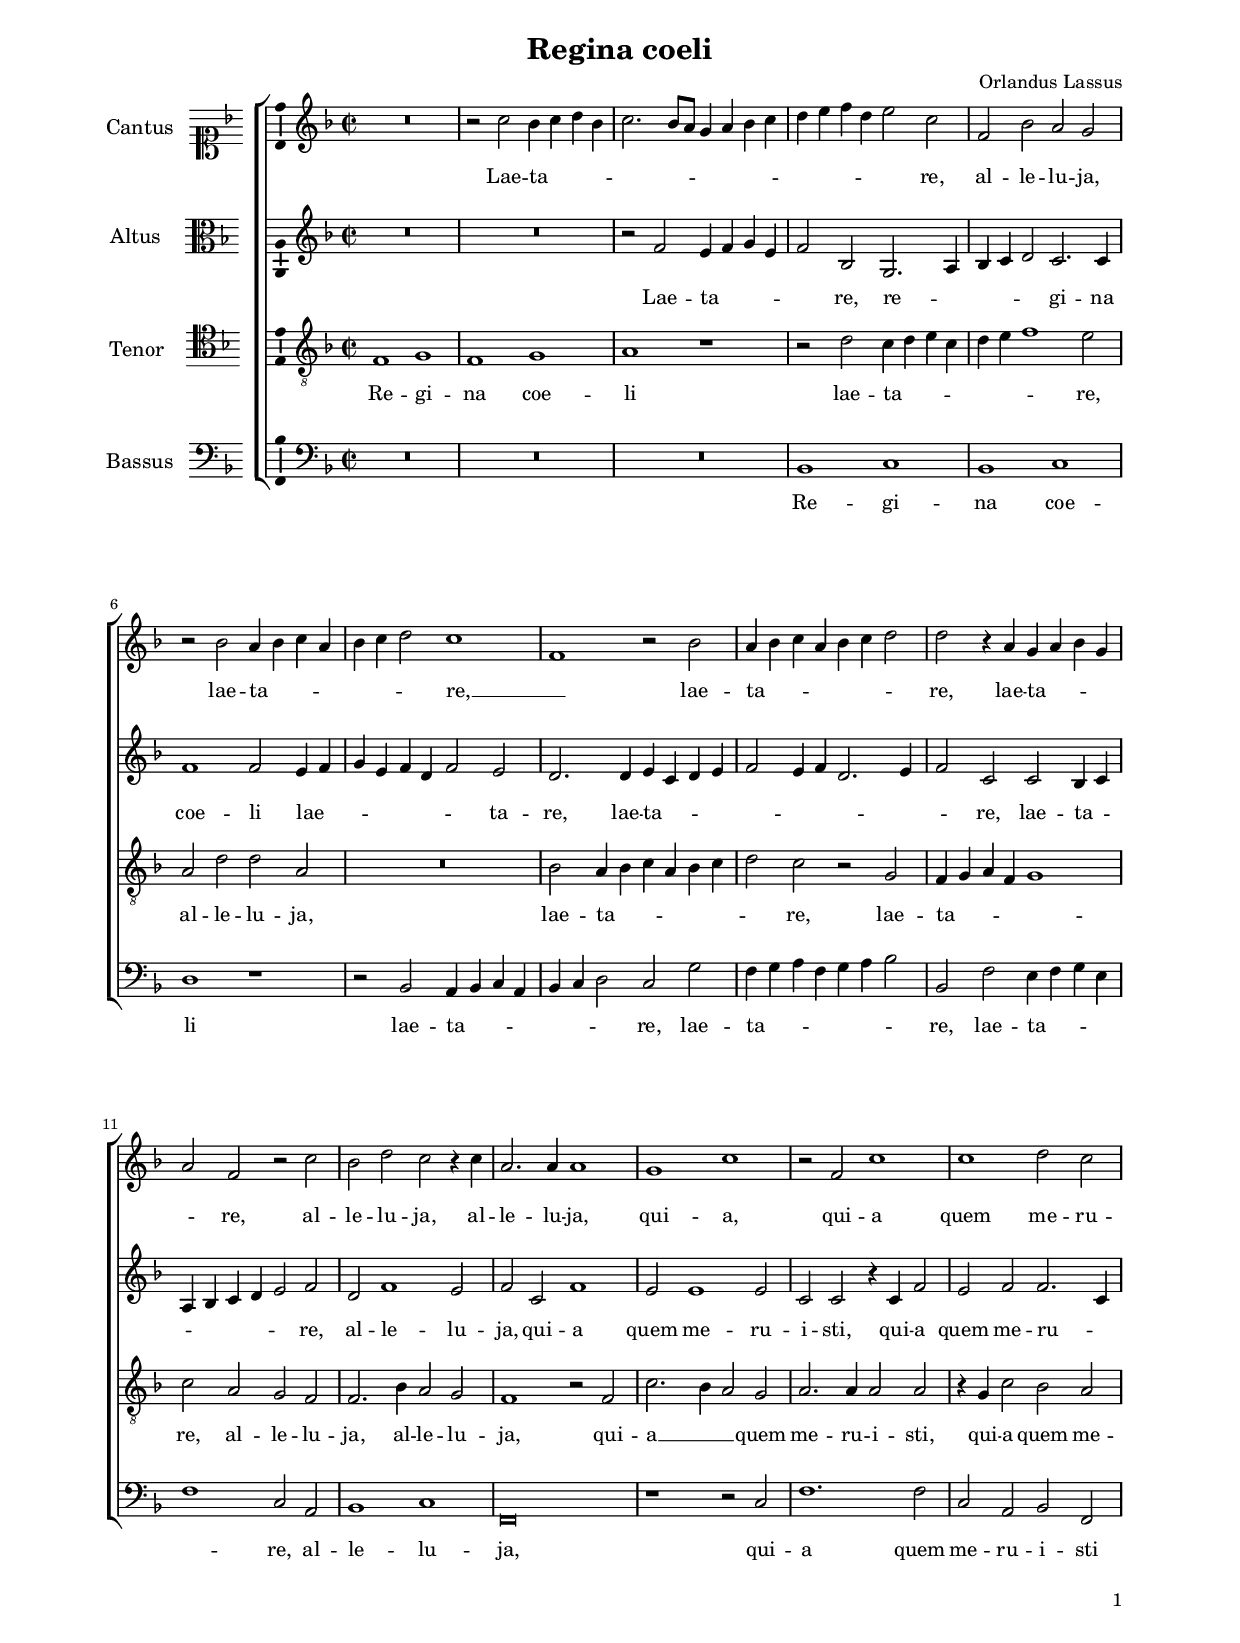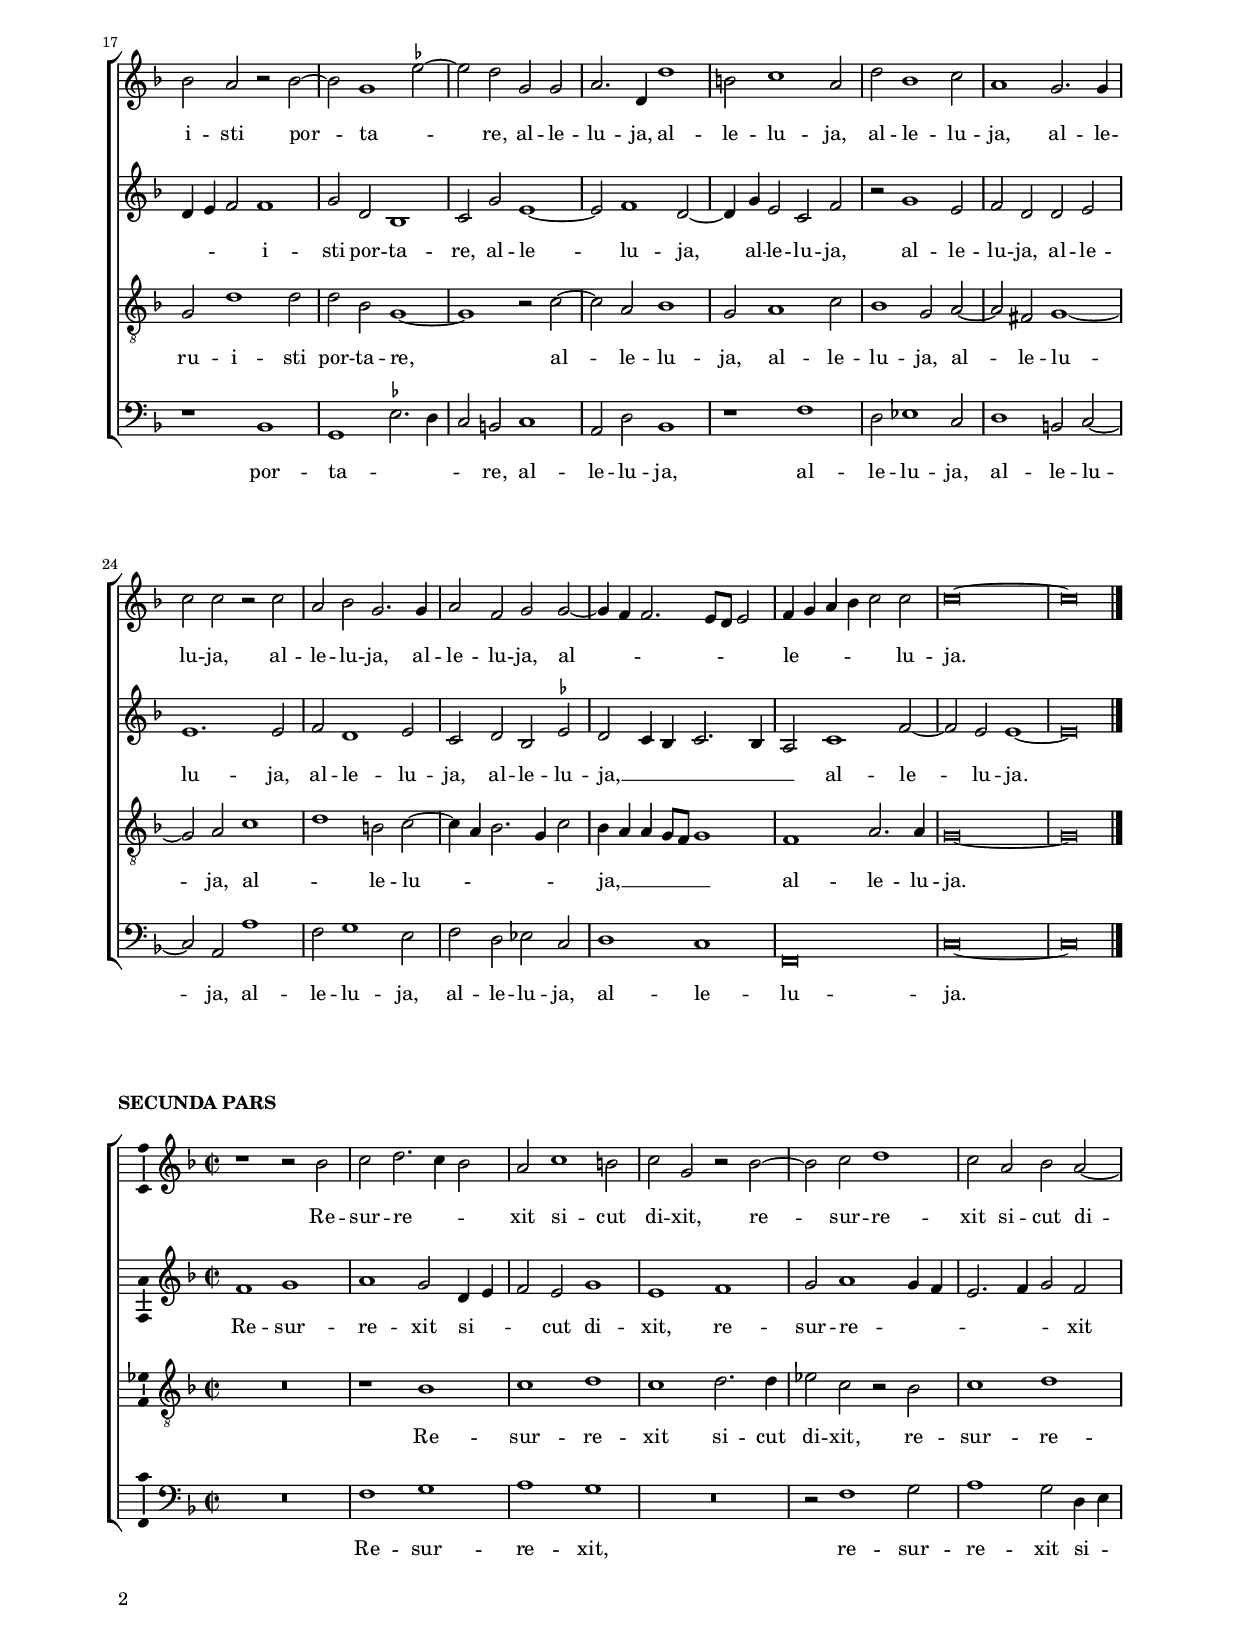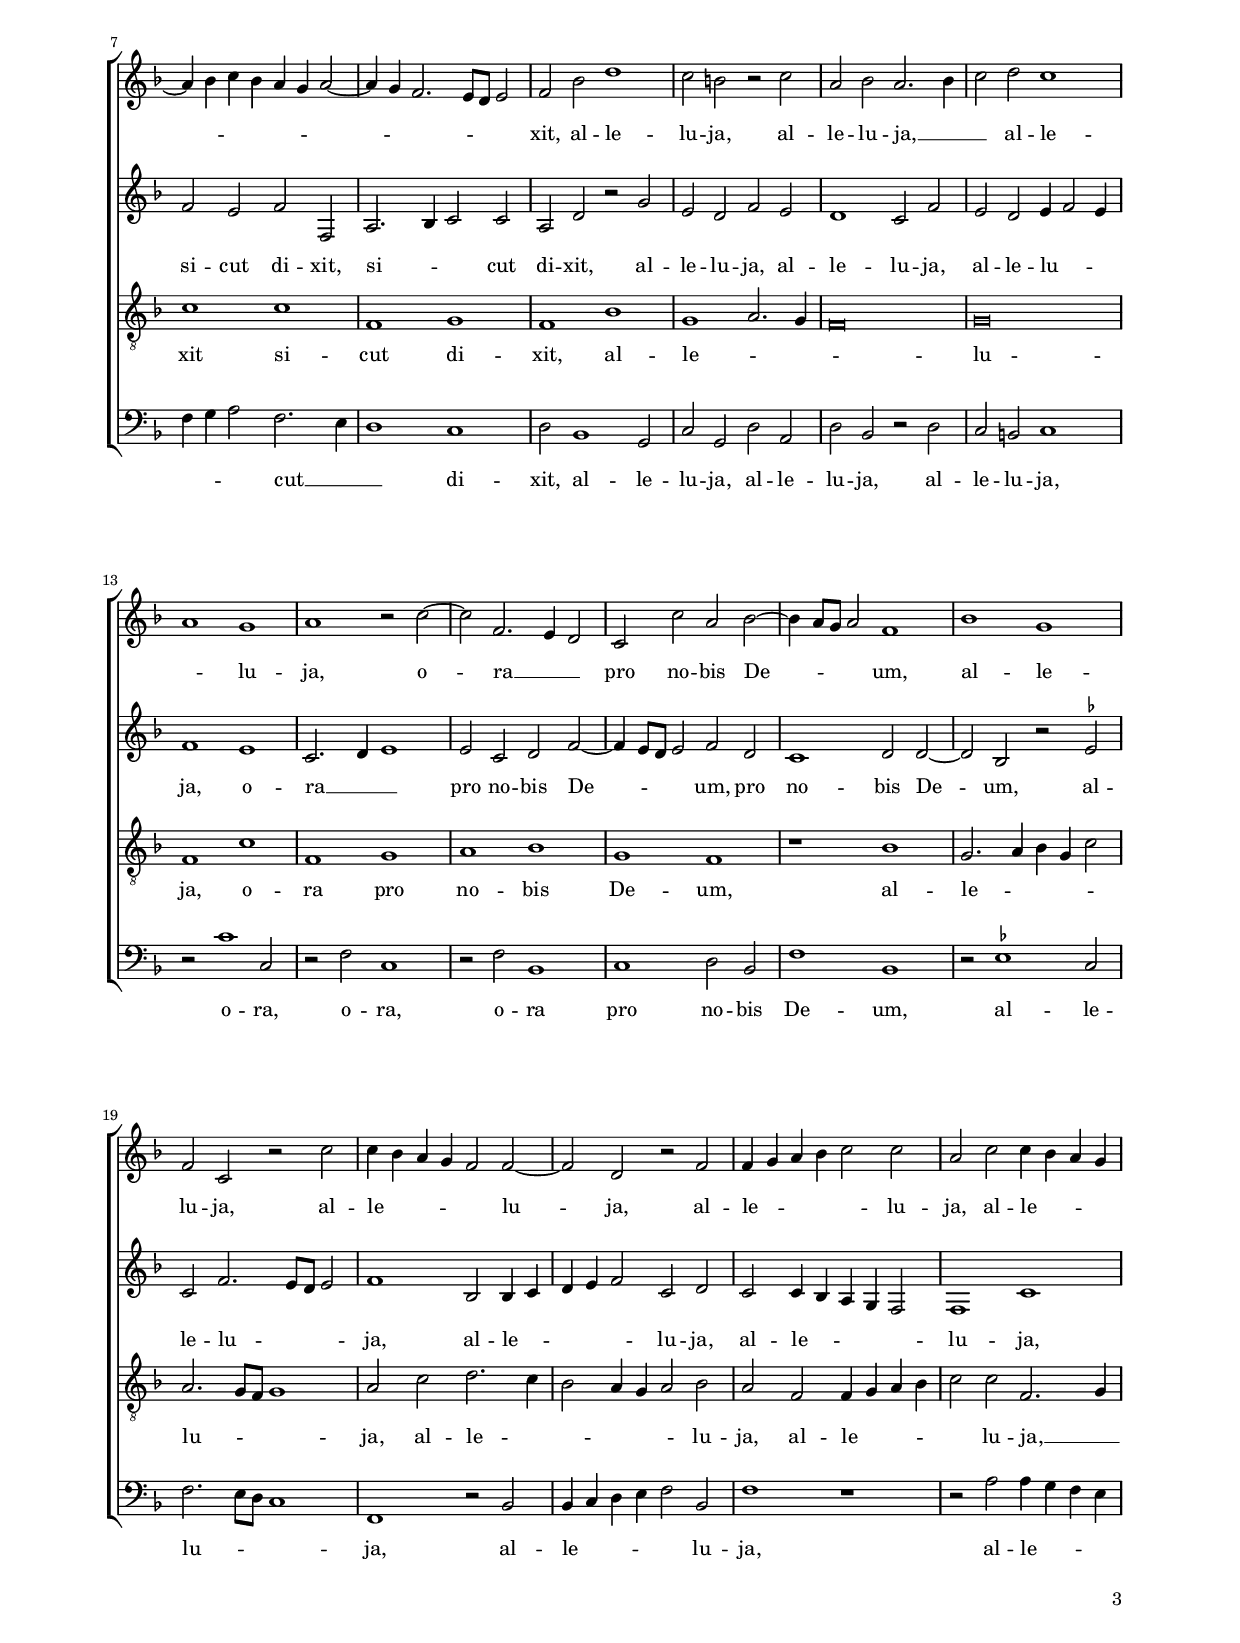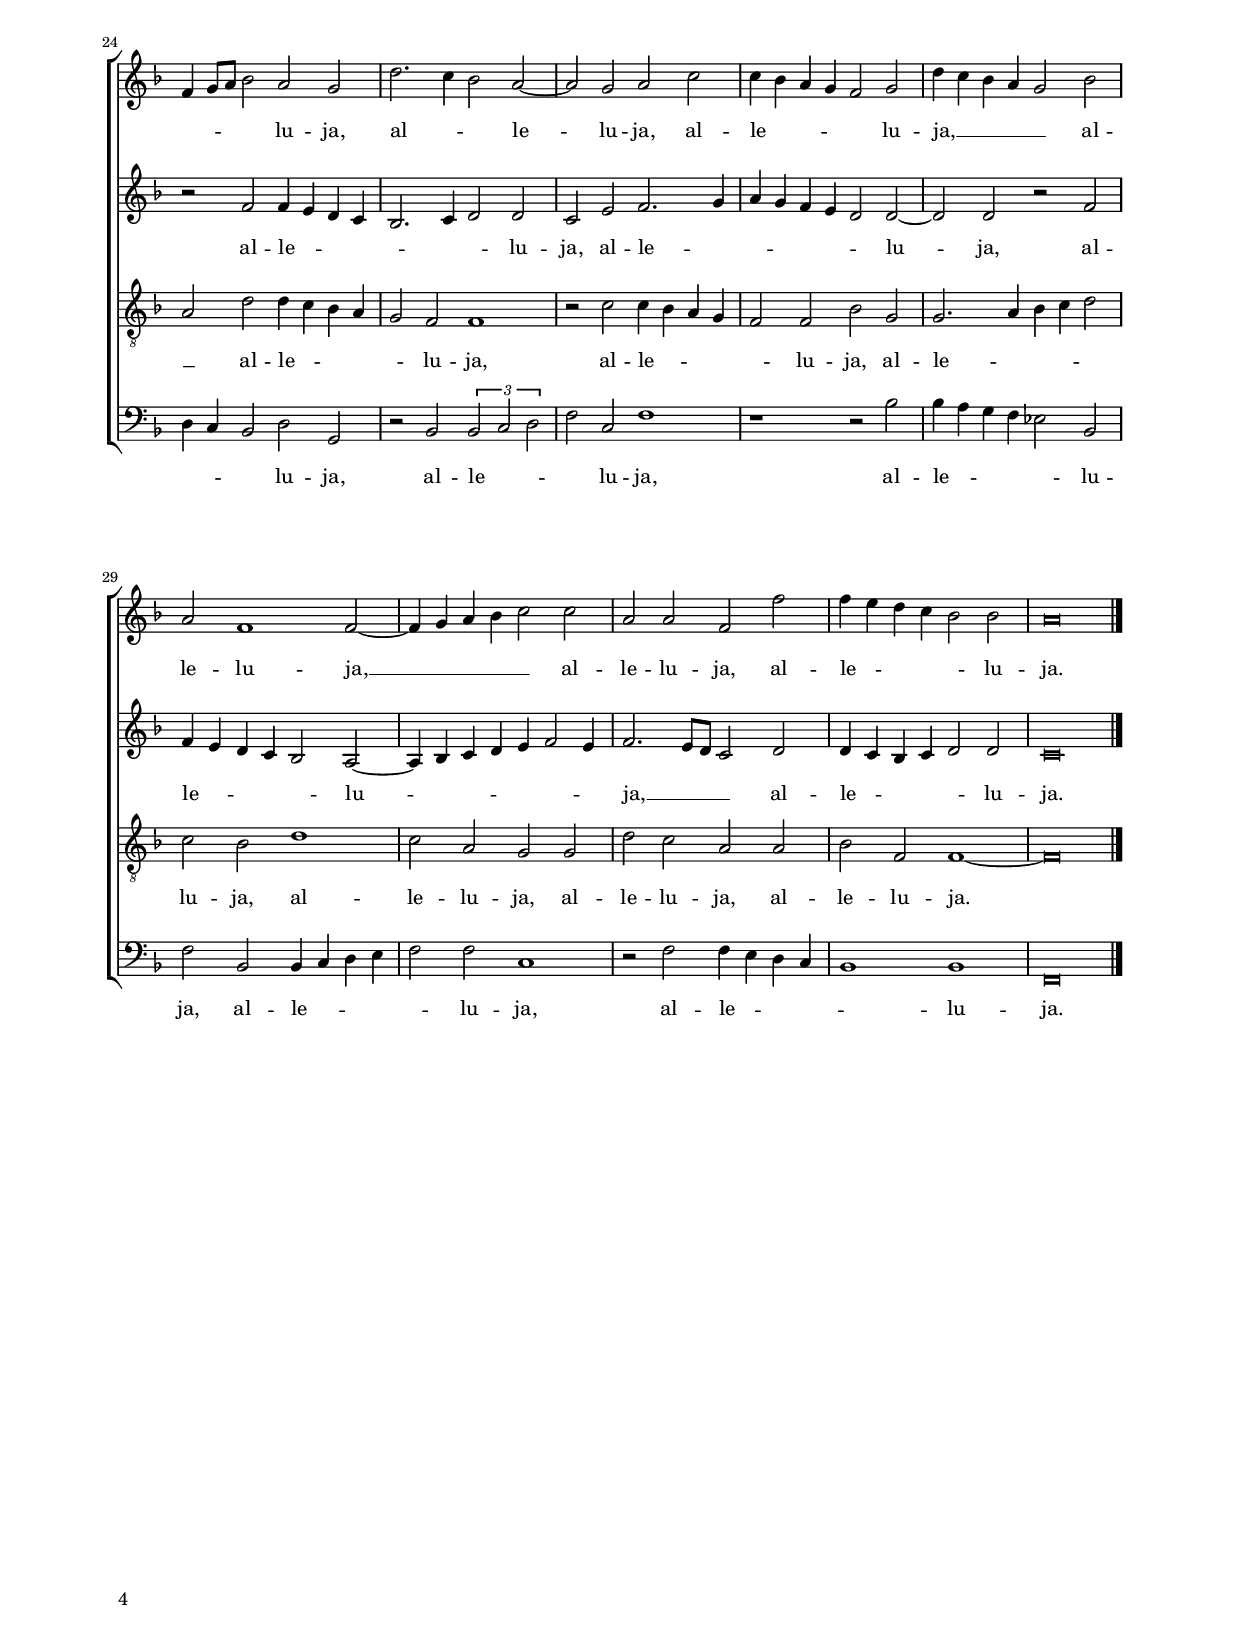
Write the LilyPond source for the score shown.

\header
{
  title="Regina coeli"
  composer="Orlandus Lassus"
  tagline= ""
}

\version "2.22.1"
\include "deutsch.ly"
#(set-global-staff-size 16)
#(ly:set-option 'point-and-click #f)

	
	ficta = { \once \set suggestAccidentals = ##t }
	
	forget = #(define-music-function (music) (ly:music?) #{
		\accidentalStyle forget
		$music
		\accidentalStyle default
		#})
    
    m = \melisma
    me = \melismaEnd


\paper
	{
	top-margin = 1.8 \cm
	bottom-margin = 1.2 \cm
	left-margin = 2 \cm
	right-margin = 2 \cm
	ragged-bottom = ##f
	ragged-last-bottom = ##t
	print-page-number = ##f
	score-system-spacing = #'((basic-distance . 20) (minimum-distance . 14) (padding . 8) (strechability . 150))
	system-system-spacing = #'((basic-distance . 20) (minimum-distance . 14) (padding . 8) (strechability . 150))
    oddFooterMarkup=\markup   \fill-line { "" \fromproperty #'page:page-number-string }
    evenFooterMarkup=\markup  \fill-line { \fromproperty #'page:page-number-string "" }
    last-bottom-spacing = #'((basic-distance . 11) (minimum-distance . 8) (padding . 4))
%	systems-per-page = 3
%	min-systems-per-page = 3
	}

global = {
	\key f \major
	\time 2/2 \set Score.measureLength = #(ly:make-moment 2/1)
	\skip 1*2*30 \bar "|."
	}
	

incipitcantus = \markup { \score {
	{
	\set Staff.instrumentName = \markup { \fontsize #1 "Cantus" }
	\key f \major
	\clef soprano
	s4 \bar ""
	}
	\layout  {
	raggedright = ##t
	indent = 1.6 \cm
	line-width = 1.7\cm
	\context { \Staff \remove Time_signature_engraver }
	\override Staff.Clef.Y-extent = #'(0 . 0)
	}} \hspace #1 }
      
      
incipitaltus = \markup { \score {
	{
	\set Staff.instrumentName = \markup { \fontsize #1 "Altus" }
	\key f \major
	\clef alto
	s4 \bar ""
	}
	\layout  {
	raggedright = ##t
	indent = 1.6 \cm
	line-width = 1.7\cm
	\context { \Staff \remove Time_signature_engraver }
	\override Staff.Clef.Y-extent = #'(0 . 0)
	}} \hspace #1 }


incipittenor = \markup { \score {
	{
	\set Staff.instrumentName = \markup { \fontsize #1 "Tenor" }
	\key f \major
	\clef tenor
	s4 \bar ""
	}
	\layout  {
	raggedright = ##t
	indent = 1.6 \cm
	line-width = 1.7\cm
	\context { \Staff \remove Time_signature_engraver }
	\override Staff.Clef.Y-extent = #'(0 . 0)
	}} \hspace #1 }
      
      
incipitbassus = \markup { \score {
	{
	\set Staff.instrumentName = \markup { \fontsize #1 "Bassus" }
	\key f \major
	\clef bass
	s4 \bar ""
	}
	\layout  {
	raggedright = ##t
	indent = 1.6 \cm
	line-width = 1.7\cm
	\context { \Staff \remove Time_signature_engraver }
	\override Staff.Clef.Y-extent = #'(0 . 0)
	}} \hspace #1 }


cantus =  \relative c''
	{
	R\breve
	r2 c b4 \m c d b
	c2. b8 a g4 a b c
	d4 e f d e2 \me c
%5
	f,2 b a g |
	r2 b a4 \m b c a
	b4 c d2 \me c1 \m
	f,1 \me r2 b
	a4 \m b c a b c d2 \me
%10
	d2 r4 a g \m a b g |
	a2 \me f r c'
	b2 d c r4 c
	a2. a4 a1
	g1 c
%15
	r2 f, c'1 |
	c1 d2 c
	b2 a r b~
	b2 g1 \m \ficta es'2~
	es2 \me d g, g
%20
	a2. d,4 d'1 |
	h2 c1 a2
	d2 b1 c2
	a1 g2. g4
	c2 c r c
%25
	a2 b g2. g4 |
	a2 f g g~
	g4 \m f f2. e8 d e2 \me
	f4 \m g a b c2 \me c
	c\breve~
%30
	c\breve |
	}
	

altus =  \relative c'
        {
	R\breve
	R\breve
	r2 f e4 \m f g e
	f2 \me b, g2. \m a4
%5
	b4 c d2 \me c2. c4 |
	f1 f2 e4 \m f
	g4 e f d f2 \me e
	d2. d4 e4 \m c d e
	f2 e4 f d2. e4
%10
	f2 \me c c b4 \m c |
	a4 b c d e2 \me f
	d2 f1 e2
	f2 c f1
	e2 e1 e2
%15
	c2 c r4 c f2 |
	e2 f f2. \m c4
	d4 e f2 \me f1
	g2 d b1
	c2 g' e1~
%20
	e2 f1 d2~ |
	d4 g e2 c f
	r2 g1 e2
	f2 d d e
	e1. e2
%25
	f2 d1 e2 |
	c2 d b \ficta es
	d2 \m c4 b c2. b4
	a2 \me c1 f2~
	f2 e e1~
%30
	e\breve |
	}


tenor =  \relative c'
	{
	f,1 g
	f1 g
	a1 r
	r2 d c4 \m d e c
%5
	d4 e f1 \me e2 |
	a,2 d d a
	R\breve
	b2 a4 \m b c a b c
	d2 \me c r g
%10
	f4 \m g a f g1 \me |
	c2 a g f
	f2. b4 a2 g
	f1 r2 f
	c'2. \m b4 a2 \me g
%15
	a2. a4 a2 a |
	r4 g c2 b a
	g2 d'1 d2
	d2 b g1~
	g1 r2 c~
%20
	c2 a b1 |
	g2 a1 c2
	b1 g2 a~
	a2 fis g1~
	g2 a c1 \m
%25
	d1 \me h2 c~ |
	c4 \m a b2. g4 c2 \me
	b4 \m a a g8 f g1 \me
	f1 a2. a4
	g\breve~
%30
	g\breve |
	}


bassus  =  \relative c
	{
	R\breve
	R\breve
	R\breve
	b1 c
%5
	b1 c |
	d1 r
	r2 b a4 \m b c a
	b4 c d2 \me c g'
	f4 \m g a f g a b2 \me
%10
	b,2 f' e4 \m f g e |
	f1 \me c2 a
	b1 c
	f,\breve
	r1 r2 c'
%15
	f1. f2 |
	c2 a b f
	r1 b
	g1 \m \ficta es'2. d4
	c2 \me h c1
%20
	a2 d b1 |
	r1 f'1
	d2 es1 c2
	d1 h2 c~
	c2 a a'1
%25
	f2 g1 e2 |
	f2 d es c
	d1 c
	f,\breve
	c'\breve~
%30
	c\breve |
	}
	
lyricscantus = \lyricmode {
	Lae -- ta -- re,
	al -- le -- lu -- ja,
	lae -- ta -- re, __
	lae -- ta -- re,
	lae -- ta -- re,
	al -- le -- lu -- ja,
	al -- le -- lu -- ja,
	qui -- a,
	qui -- a quem me -- ru -- i -- sti por -- ta -- re,
	al -- le -- lu -- ja,
	al -- le -- lu -- ja,
	al -- le -- lu -- ja,
	al -- le -- lu -- ja,
	al -- le -- lu -- ja,
	al -- le -- lu -- ja,
	al -- le -- lu -- ja.
	}
	
	
lyricsaltus = \lyricmode {
	Lae -- ta -- re,
	re -- gi -- na coe -- li lae -- ta -- re,
	lae -- ta -- re,
	lae -- ta -- re,
	al -- le -- lu -- ja,
	qui -- a quem me -- ru -- i -- sti,
	qui -- a quem me -- ru -- i -- sti por -- ta -- re,
	al -- le -- lu -- ja,
	al -- le -- lu -- ja,
	al -- le -- lu -- ja,
	al -- le -- lu -- ja,
	al -- le -- lu -- ja,
	al -- le -- lu -- ja, __
	al -- le -- lu -- ja.
	}
	

lyricstenor = \lyricmode {
	Re -- gi -- na coe -- li lae -- ta -- re,
	al -- le -- lu -- ja,
	lae -- ta -- re,
	lae -- ta -- re,
	al -- le -- lu -- ja,
	al -- le -- lu -- ja,
	qui -- a __ quem me -- ru -- i -- sti,
	qui -- a quem me -- ru -- i -- sti por -- ta -- re,
	al -- le -- lu -- ja,
	al -- le -- lu -- ja,
	al -- le -- lu -- ja,
	al -- le -- lu -- ja, __
	al -- le -- lu -- ja.
	}
	
	
lyricsbassus = \lyricmode {
	Re -- gi -- na coe -- li lae -- ta -- re,
	lae -- ta -- re,
	lae -- ta -- re,
	al -- le -- lu -- ja,
	qui -- a quem me -- ru -- i -- sti por -- ta -- re,
	al -- le -- lu -- ja,
	al -- le -- lu -- ja,
	al -- le -- lu -- ja,
	al -- le -- lu -- ja,
	al -- le -- lu -- ja,
	al -- le -- lu -- ja.
	}
	

\score
{  
  % \transpose {
	\new ChoirStaff \with { \override StaffGrouper.staff-staff-spacing.basic-distance = #13 }
	<<
	
	\new Staff << \global
	\new Voice="v1" {
		\set Staff.instrumentName=\incipitcantus
		\set Staff.midiInstrument = "reed organ"
		\clef "treble"
		\cantus }
	\new Lyrics \lyricsto "v1" {\lyricscantus }
	>>

	
	\new Staff << \global
	\new Voice="v2" {
		\set Staff.instrumentName=\incipitaltus
		\set Staff.midiInstrument = "reed organ"
		\clef "treble" 
		\altus}
	\new Lyrics \lyricsto "v2" {\lyricsaltus }
	>>

	
	\new Staff << \global
	\new Voice="v3" {
		\set Staff.instrumentName=\incipittenor
		\set Staff.midiInstrument = "reed organ"
		\clef "G_8"
		\tenor }
	\new Lyrics \lyricsto "v3" {\lyricstenor }
	>>

	
	\new Staff << \global
	\new Voice="v4" {
		\set Staff.instrumentName=\incipitbassus
		\set Staff.midiInstrument = "reed organ"
		\clef "bass" 
		\bassus }
	\new Lyrics \lyricsto "v4" {\lyricsbassus}
	>>
	
	>>
	% } % transpose
		
	\layout
	{
	indent = 2.5 \cm
	\context { \Lyrics \override VerticalAxisGroup.nonstaff-relatedstaff-spacing.padding = #2 }
%	\context { \Lyrics \override LyricText.font-size = #1 }
	\context { \Staff \override TimeSignature.break-visibility = #end-of-line-invisible }
	\context { \Staff \consists "Ambitus_engraver" }
	\context { \Score \override BarNumber.padding = #2 }
	\context { \Voice \override NoteHead.style = #'baroque }
	}
	
\midi
	{
    	\tempo 2 = 90
	}
	
}

%%%%%%%%%%%%%%%%%%%%  PARS SECUNDA


global = {
	\key f \major
	\time 2/2 \set Score.measureLength = #(ly:make-moment 2/1)
	\skip 1*2*33 \bar "|."
	}

	
cantus =  \relative c''
	{
	r1 r2 b
	c2 d2. \m c4 b2 \me
	a2 c1 h2
	c2 g r b~
%5
	b2 c d1 |
	c2 a b a~
	a4 \m b c b a g a2~
	a4 g f2. e8 d e2 \me
	f2 b d1
%10
	c2 h r c |
	a2 b a2. \m b4
	c2 \me d c1 \m
	a1 \me g
	a1 r2 c~
%15
	c2 f,2. \m e4 d2 \me |
	c2 c' a b~
	b4 \m a8 g a2 \me f1
	b1 g
	f2 c r c'
%20
	c4 \m b a g f2 \me f~ |
	f2 d r f
	f4 \m g a b c2 \me c
	a2 c c4 \m b a g
	f4 g8a b2 \me a g
%25
	d'2. \m c4 b2 \me a~ |
	a2 g a c
	c4 \m b a g f2 \me g
	d'4 \m c b a g2 \me b
	a2 f1 f2~
%30
	f4 \m g a b c2 \me c |
	a2 a f f'
	f4 \m e d c b2 \me b
	a\breve |
	}
	

altus =  \relative c'
        {
	f1 g
	a1 g2 d4 \m e
	f2 \me e g1
	e1 f
%5
	g2 a1 \m g4 f |
	e2. f4 g2 \me f
	f2 e f f,
	a2. \m b4 c2 \me c
	a2 d r g
%10
	e2 d f e |
	d1 c2 f
	e2 d e4 \m f2 e4 \me
	f1 e
	c2. \m d4 e1 \me
%15
	e2 c d f~ |
	f4 \m e8 d e2 \me f d
	c1 d2 d~
	d2 b r2 \ficta es
	c2 f2. \m e8 d e2 \me
%20
	f1 b,2 b4 \m c |
	d4 e f2 \me c d
	c2 c4 \m b a g f2 \me
	f1 c'
	r2 f f4 \m e d c
%25
	b2. c4 d2 \me d |
	c2 e f2. \m g4
	a4 g f e d2 \me d~
	d2 d r f
	f4 \m e d c b2 \me a~
%30
	a4 \m b c d e f2 e4 \me
	f2. \m e8 d c2 \me d
	d4 \m c b c d2 \me d
	c\breve |
	}


tenor =  \relative c'
	{
	R\breve
	r1 b
	c1 d
	c1 d2. d4
%5
	es2 c r2 b |
	c1 d
	c1 c
	f,1 g
	f1 b
%10
	g1 \m a2. g4 |
	f\breve \me
	g\breve
	f1 c'
	f,1 g
%15
	a1 b |
	g1 f
	r1 b
	g2. \m a4 b g c2 \me
	a2. \m g8 f g1 \me
%20
	a2 c d2. \m c4 |
	b2 a4 g a2 \me b
	a2 f f4 \m g a b
	c2 \me c f,2. \m g4
	a2 \me d d4 \m c b a
%25
	g2 \me f f1 |
	r2 c' c4 \m b a g
	f2 \me f b g
	g2. \m a4 b c d2 \me
	c2 b d1
%30
	c2 a g g |
	d'2 c a a
	b2 f f1~
	f\breve |
	}


bassus  =  \relative c
	{
	R\breve
	f1 g
	a1 g
	R\breve
%5
	r2 f1 g2 |
	a1 g2 d4 \m e
	f4 g a2 \me f2. \m e4
	d1 \me c
	d2 b1 g2
%10
	c2 g d' a |
	d2 b r d
	c2 h c1
	r2 c'1 c,2
	r2 f c1
%15
	r2 f b,1 |
	c1 d2 b
	f'1 b,
	r2 \ficta es1 c2
	f2. \m e8 d c1 \me
%20
	f,1 r2 b |
	b4 \m c d e f2 \me b,
	f'1 r
	r2 a a4 \m g f e
	d4 c b2 \me d g,
%25
	r2 b \tuplet 3/2 { b2 \m c d } |
	f2 \me c f1
	r1 r2 b
	b4 \m a g f es2 \me b
	f'2 b, b4 \m c d e
%30
	f2 \me f c1 |
	r2 f f4 \m e d c
	b1 \me b
	f\breve |
	}
	
lyricscantus = \lyricmode {
	Re -- sur -- re -- xit si -- cut di -- xit,
	re -- sur -- re -- xit si -- cut di -- xit,
	al -- le -- lu -- ja,
	al -- le -- lu -- ja, __
	al -- le -- lu -- ja,
	o -- ra __ pro no -- bis De -- um,
	al -- le -- lu -- ja,
	al -- le -- lu -- ja,
	al -- le -- lu -- ja,
	al -- le -- lu -- ja,
	al -- le -- lu -- ja,
	al -- le -- lu -- ja, __
	al -- le -- lu -- ja, __
	al -- le -- lu -- ja,
	al -- le -- lu -- ja.
	}
	
	
lyricsaltus = \lyricmode {
	Re -- sur -- re -- xit si -- cut di -- xit,
	re -- sur -- re -- xit si -- cut di -- xit,
	si -- cut di -- xit,
	al -- le -- lu -- ja,
	al -- le -- lu -- ja,
	al -- le -- lu -- ja,
	o -- ra __ pro no -- bis De -- um,
	pro no -- bis De -- um,
	al -- le -- lu -- ja,
	al -- le -- lu -- ja,
	al -- le -- lu -- ja,
	al -- le -- lu -- ja,
	al -- le -- lu -- ja,
	al -- le -- lu -- ja, __
	al -- le -- lu -- ja.
	}
	

lyricstenor = \lyricmode {
	Re -- sur -- re -- xit si -- cut di -- xit,
	re -- sur -- re -- xit si -- cut di -- xit,
	al -- le -- lu -- ja,
	o -- ra pro no -- bis De -- um,
	al -- le -- lu -- ja,
	al -- le -- lu -- ja,
	al -- le -- lu -- ja, __
	al -- le -- lu -- ja,
	al -- le -- lu -- ja,
	al -- le -- lu -- ja,
	al -- le -- lu -- ja,
	al -- le -- lu -- ja,
	al -- le -- lu -- ja.
	}
	
	
lyricsbassus = \lyricmode {
	Re -- sur -- re -- xit,
	re -- sur -- re -- xit si -- cut __ di -- xit,
	al -- le -- lu -- ja,
	al -- le -- lu -- ja,
	al -- le -- lu -- ja,
	o -- ra,
	o -- ra,
	o -- ra pro no -- bis De -- um,
	al -- le -- lu -- ja,
	al -- le -- lu -- ja,
	al -- le -- lu -- ja,
	al -- le -- lu -- ja,
	al -- le -- lu -- ja,
	al -- le -- lu -- ja,
	al -- le -- lu -- ja.
	}
	

\score
{  
  % \transpose {
	\new ChoirStaff \with { \override StaffGrouper.staff-staff-spacing.basic-distance = #13 }
	<<
	
	\new Staff <<\global
	\new Voice="v1" {
	  %\set Staff.instrumentName="Cantus"
		\set Staff.midiInstrument = "reed organ"
		\clef "treble"
		\cantus }
	\new Lyrics \lyricsto "v1" {\lyricscantus }
	>>

	
	\new Staff << \global
	\new Voice="v2" {
	  %\set Staff.instrumentName="Altus"
		\set Staff.midiInstrument = "reed organ"
		\clef "treble" 
		\altus}
	\new Lyrics \lyricsto "v2" {\lyricsaltus }
	>>

	
	\new Staff <<\global
	\new Voice="v3" {
	  %\set Staff.instrumentName="Tenor"
		\set Staff.midiInstrument = "reed organ"
		\clef "G_8"
		\tenor }
	\new Lyrics \lyricsto "v3" {\lyricstenor }
	>>
	
	
	\new Staff <<\global
	\new Voice="v4" {
	  %\set Staff.instrumentName="Bassus"
		\set Staff.midiInstrument = "reed organ"
		\clef "bass" 
		\bassus }
	\new Lyrics \lyricsto "v4" {\lyricsbassus}
	>>
	
	>>
	% } % transpose
		
	\layout
	{
	indent = 0 \cm
	\context { \Lyrics \override VerticalAxisGroup.nonstaff-relatedstaff-spacing.padding = #2 }
%	\context { \Lyrics \override LyricText.font-size = #1 }
	\context { \Staff \override TimeSignature.break-visibility = #end-of-line-invisible }
	\context { \Staff \consists "Ambitus_engraver" }
%	\context { \Voice \override Slur.transparent = ##t }
	\context { \Score \override BarNumber.padding = #2 }
	\context { \Voice \override NoteHead.style = #'baroque }
	}
	
    \header { piece = \markup { \raise #2 \bold "SECUNDA PARS"} }

	
\midi
	{
    	\tempo 2 = 90
	}
	
}

% EOF
